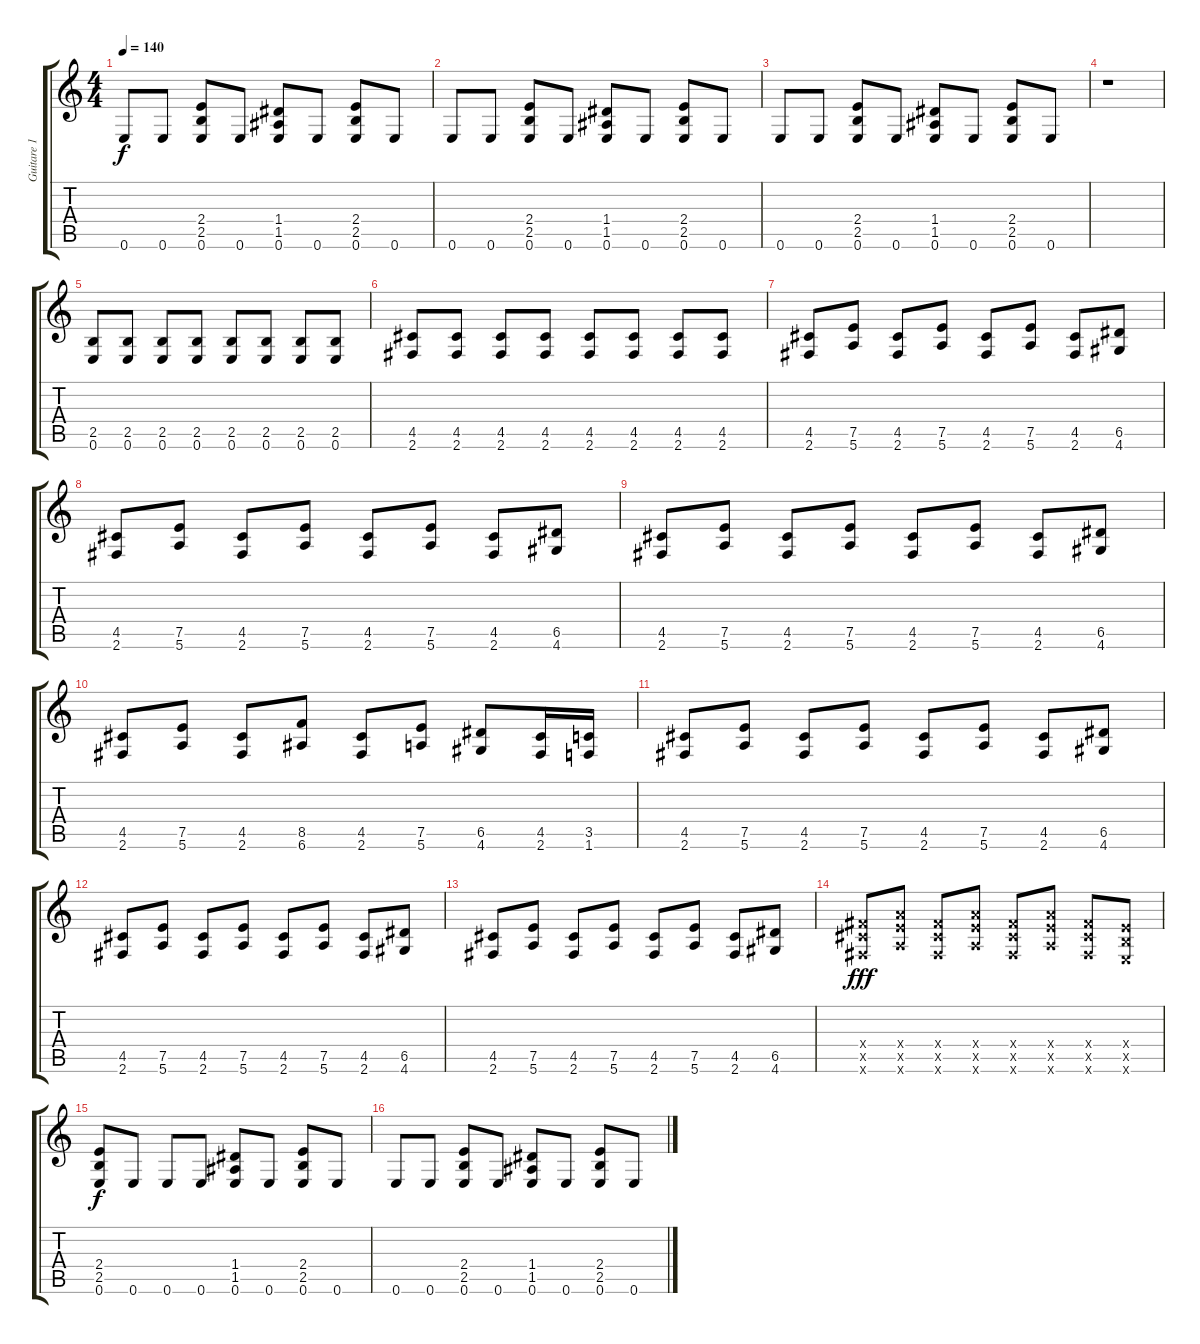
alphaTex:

\track ("Guitare 1" "Guitare 1") {instrument distortionguitar}
\staff {score tabs}
\tuning (E4 B3 G3 D3 A2 E2) {hide}
\ts (4 4)
\tempo 140
\clef g2
\ks c
0.6.8{dy f} 0.6.8 (2.4 2.5 0.6).8 0.6.8 (1.4 1.5 0.6).8 0.6.8 (2.4 2.5 0.6).8 0.6.8 |
0.6.8 0.6.8 (2.4 2.5 0.6).8 0.6.8 (1.4 1.5 0.6).8 0.6.8 (2.4 2.5 0.6).8 0.6.8 |
0.6.8 0.6.8 (2.4 2.5 0.6).8 0.6.8 (1.4 1.5 0.6).8 0.6.8 (2.4 2.5 0.6).8 0.6.8 |
r.1 |
(2.5 0.6).8 (2.5 0.6).8 (2.5 0.6).8 (2.5 0.6).8 (2.5 0.6).8 (2.5 0.6).8 (2.5 0.6).8 (2.5 0.6).8 |
(4.5 2.6).8 (4.5 2.6).8 (4.5 2.6).8 (4.5 2.6).8 (4.5 2.6).8 (4.5 2.6).8 (4.5 2.6).8 (4.5 2.6).8 |
(4.5 2.6).8 (7.5 5.6).8 (4.5 2.6).8 (7.5 5.6).8 (4.5 2.6).8 (7.5 5.6).8 (4.5 2.6).8 (6.5 4.6).8 |
(4.5 2.6).8 (7.5 5.6).8 (4.5 2.6).8 (7.5 5.6).8 (4.5 2.6).8 (7.5 5.6).8 (4.5 2.6).8 (6.5 4.6).8 |
(4.5 2.6).8 (7.5 5.6).8 (4.5 2.6).8 (7.5 5.6).8 (4.5 2.6).8 (7.5 5.6).8 (4.5 2.6).8 (6.5 4.6).8 |
(4.5 2.6).8 (7.5 5.6).8 (4.5 2.6).8 (8.5 6.6).8 (4.5 2.6).8 (7.5 5.6).8 (6.5 4.6).8 (4.5 2.6).16 (3.5 1.6).16 |
(4.5 2.6).8 (7.5 5.6).8 (4.5 2.6).8 (7.5 5.6).8 (4.5 2.6).8 (7.5 5.6).8 (4.5 2.6).8 (6.5 4.6).8 |
(4.5 2.6).8 (7.5 5.6).8 (4.5 2.6).8 (7.5 5.6).8 (4.5 2.6).8 (7.5 5.6).8 (4.5 2.6).8 (6.5 4.6).8 |
(4.5 2.6).8 (7.5 5.6).8 (4.5 2.6).8 (7.5 5.6).8 (4.5 2.6).8 (7.5 5.6).8 (4.5 2.6).8 (6.5 4.6).8 |
(4.4{x} 4.5{x} 2.6{x}).8{dy fff} (7.4{x} 7.5{x} 5.6{x}).8 (4.4{x} 4.5{x} 2.6{x}).8 (7.4{x} 7.5{x} 5.6{x}).8 (4.4{x} 4.5{x} 2.6{x}).8 (7.4{x} 7.5{x} 5.6{x}).8 (4.4{x} 4.5{x} 2.6{x}).8 (2.4{x} 2.5{x} 0.6{x}).8 |
(2.4 2.5 0.6).8{dy f} 0.6.8 0.6.8 0.6.8 (1.4 1.5 0.6).8 0.6.8 (2.4 2.5 0.6).8 0.6.8 |
0.6.8 0.6.8 (2.4 2.5 0.6).8 0.6.8 (1.4 1.5 0.6).8 0.6.8 (2.4 2.5 0.6).8 0.6.8
